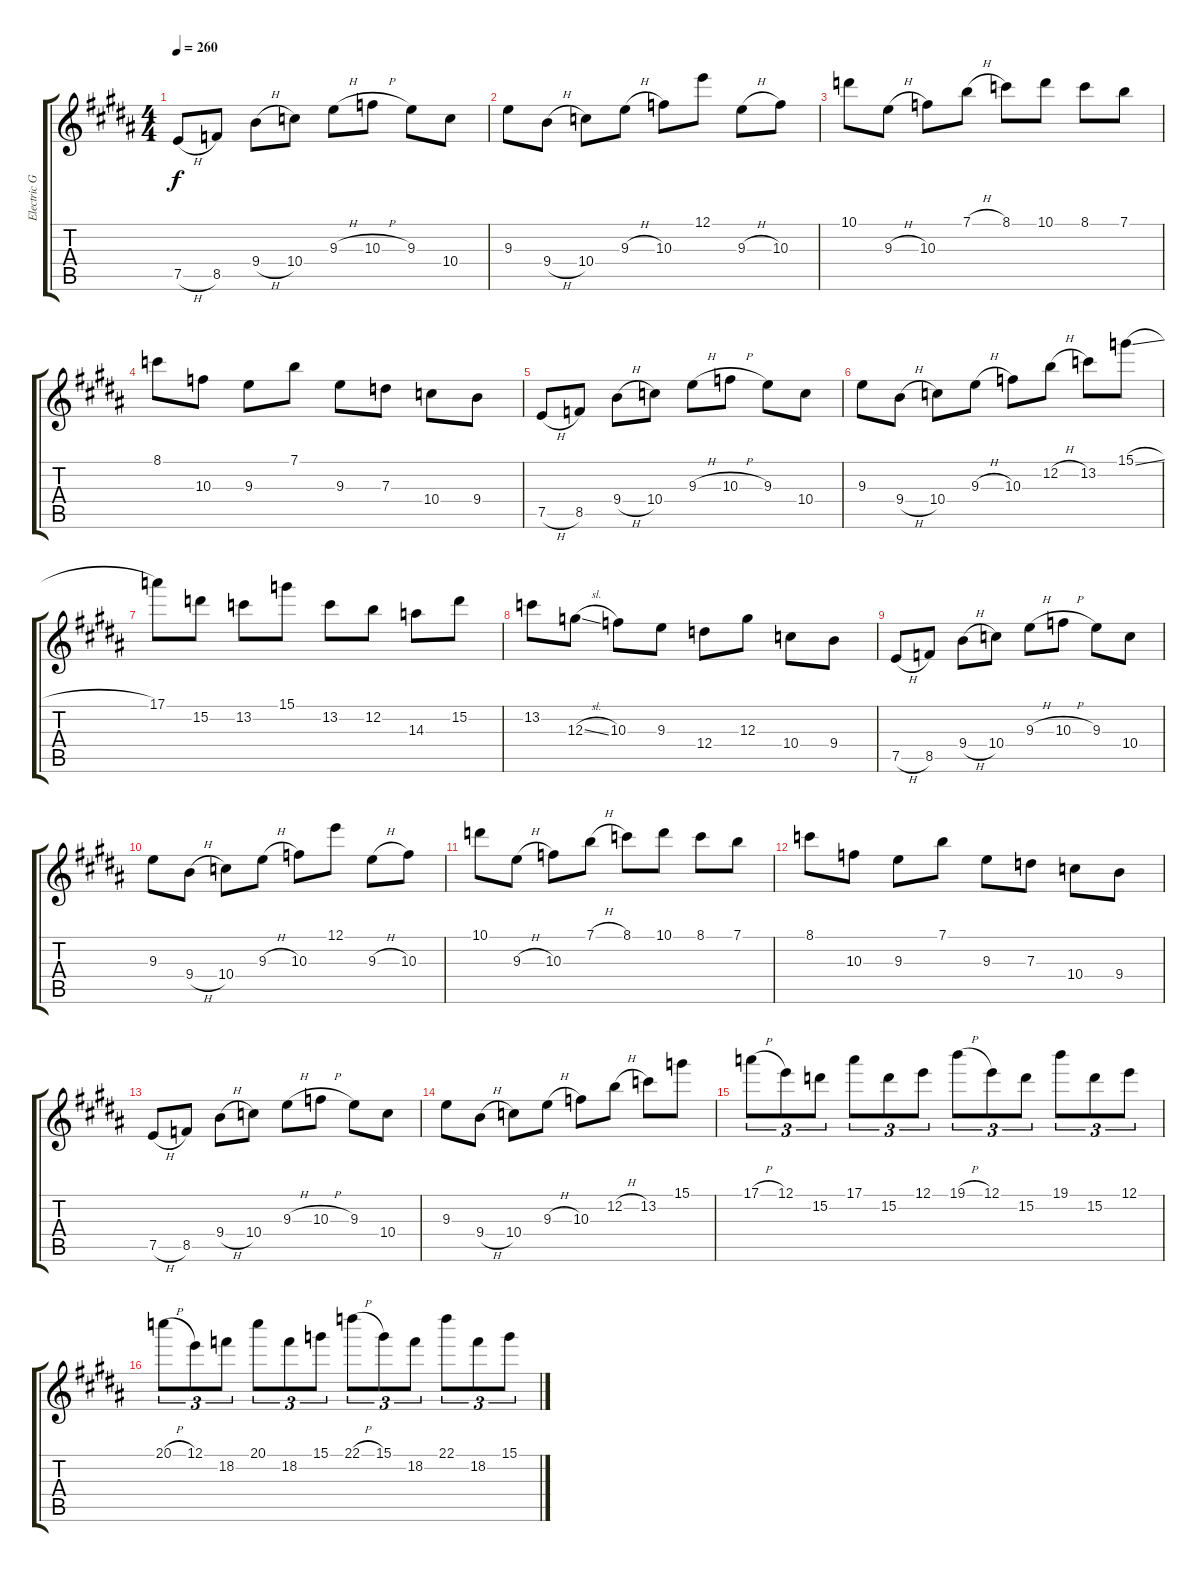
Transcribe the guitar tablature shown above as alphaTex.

\track ("Electric Guitar I - John Petrucci" "Electric G") {instrument distortionguitar}
\staff {score tabs}
\tuning (E4 B3 G3 D3 A2 E2) {hide}
\ts (4 4)
\tempo 260
\clef g2
\ks b
7.5{h}.8{dy f balance 16} 8.5.8 9.4{h}.8 10.4.8 9.3{h}.8 10.3{h}.8 9.3.8 10.4.8 |
9.3.8 9.4{h}.8 10.4.8 9.3{h}.8 10.3.8 12.1.8 9.3{h}.8 10.3.8 |
10.1.8 9.3{h}.8 10.3.8 7.1{h}.8 8.1.8 10.1.8 8.1.8 7.1.8 |
8.1.8 10.3.8 9.3.8 7.1.8 9.3.8 7.3.8 10.4.8 9.4.8 |
7.5{h}.8 8.5.8 9.4{h}.8 10.4.8 9.3{h}.8 10.3{h}.8 9.3.8 10.4.8 |
9.3.8 9.4{h}.8 10.4.8 9.3{h}.8 10.3.8 12.2{h}.8 13.2.8 15.1{sl}.8 |
17.1.8 15.2.8 13.2.8 15.1.8 13.2.8 12.2.8 14.3.8 15.2.8 |
13.2.8 12.3{sl}.8 10.3.8 9.3.8 12.4.8 12.3.8 10.4.8 9.4.8 |
7.5{h}.8 8.5.8 9.4{h}.8 10.4.8 9.3{h}.8 10.3{h}.8 9.3.8 10.4.8 |
9.3.8 9.4{h}.8 10.4.8 9.3{h}.8 10.3.8 12.1.8 9.3{h}.8 10.3.8 |
10.1.8 9.3{h}.8 10.3.8 7.1{h}.8 8.1.8 10.1.8 8.1.8 7.1.8 |
8.1.8 10.3.8 9.3.8 7.1.8 9.3.8 7.3.8 10.4.8 9.4.8 |
7.5{h}.8 8.5.8 9.4{h}.8 10.4.8 9.3{h}.8 10.3{h}.8 9.3.8 10.4.8 |
9.3.8 9.4{h}.8 10.4.8 9.3{h}.8 10.3.8 12.2{h}.8 13.2.8 15.1.8 |
17.1{h}.8{tu (3 2)} 12.1.8{tu (3 2)} 15.2.8{tu (3 2)} 17.1.8{tu (3 2)} 15.2.8{tu (3 2)} 12.1.8{tu (3 2)} 19.1{h}.8{tu (3 2)} 12.1.8{tu (3 2)} 15.2.8{tu (3 2)} 19.1.8{tu (3 2)} 15.2.8{tu (3 2)} 12.1.8{tu (3 2)} |
20.1{h}.8{tu (3 2)} 12.1.8{tu (3 2)} 18.2.8{tu (3 2)} 20.1.8{tu (3 2)} 18.2.8{tu (3 2)} 15.1.8{tu (3 2)} 22.1{h}.8{tu (3 2)} 15.1.8{tu (3 2)} 18.2.8{tu (3 2)} 22.1.8{tu (3 2)} 18.2.8{tu (3 2)} 15.1.8{tu (3 2)}
